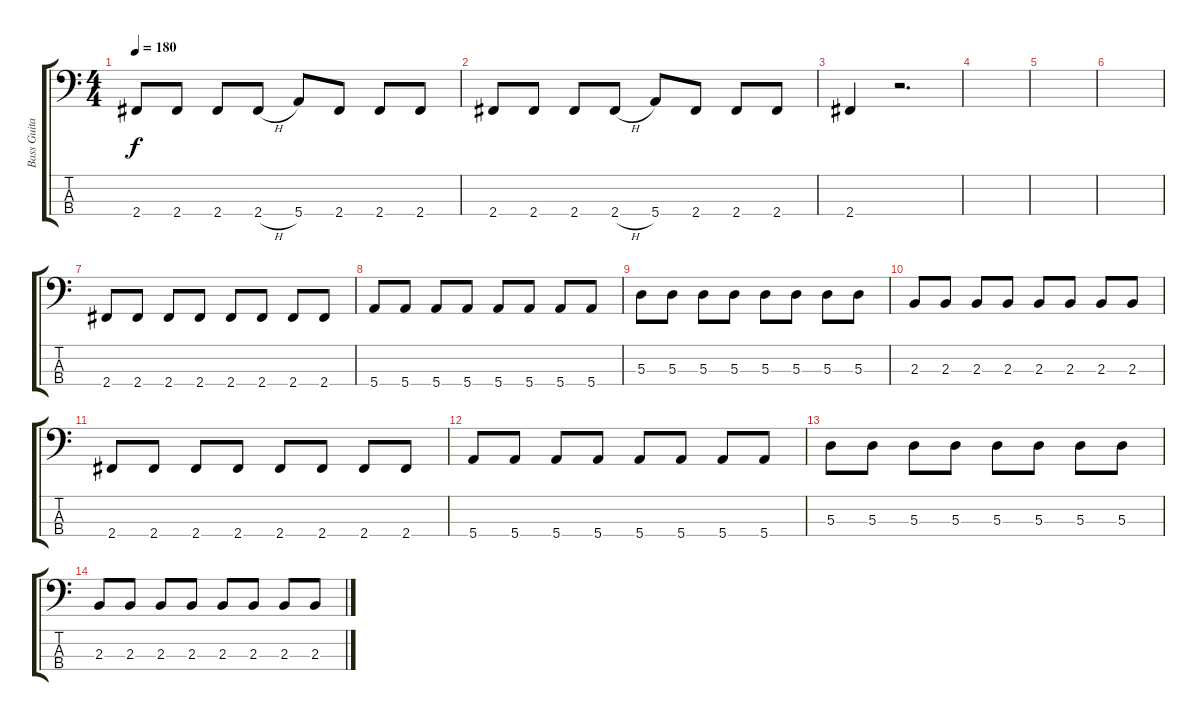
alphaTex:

\track ("Bass Guitar" "Bass Guita") {instrument electricbassfinger}
\staff {score tabs}
\tuning (G2 D2 A1 E1) {hide}
\ts (4 4)
\tempo 180
\clef f4
\ks c
2.4.8{dy f} 2.4.8 2.4.8 2.4{h}.8 5.4.8 2.4.8 2.4.8 2.4.8 |
2.4.8 2.4.8 2.4.8 2.4{h}.8 5.4.8 2.4.8 2.4.8 2.4.8 |
2.4.4 r.2{d} |
|
|
|
2.4.8 2.4.8 2.4.8 2.4.8 2.4.8 2.4.8 2.4.8 2.4.8 |
5.4.8 5.4.8 5.4.8 5.4.8 5.4.8 5.4.8 5.4.8 5.4.8 |
5.3.8 5.3.8 5.3.8 5.3.8 5.3.8 5.3.8 5.3.8 5.3.8 |
2.3.8 2.3.8 2.3.8 2.3.8 2.3.8 2.3.8 2.3.8 2.3.8 |
2.4.8 2.4.8 2.4.8 2.4.8 2.4.8 2.4.8 2.4.8 2.4.8 |
5.4.8 5.4.8 5.4.8 5.4.8 5.4.8 5.4.8 5.4.8 5.4.8 |
5.3.8 5.3.8 5.3.8 5.3.8 5.3.8 5.3.8 5.3.8 5.3.8 |
2.3.8 2.3.8 2.3.8 2.3.8 2.3.8 2.3.8 2.3.8 2.3.8
